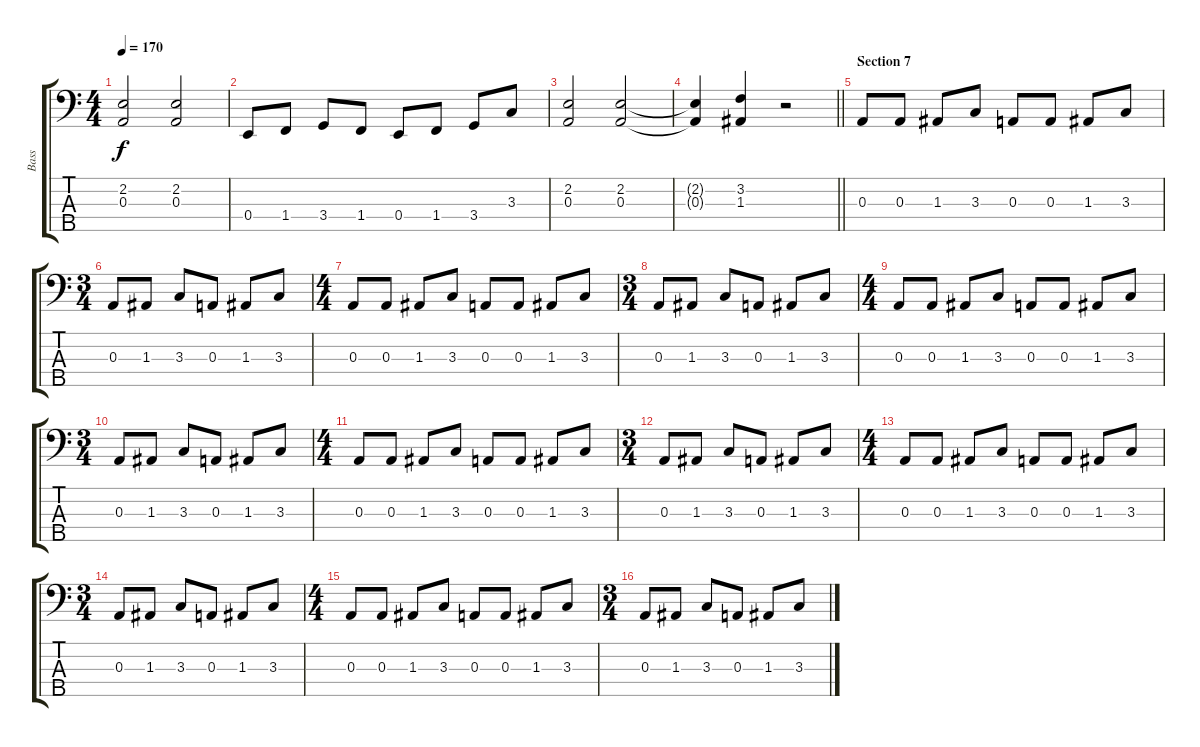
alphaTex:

\track ("Bass" "Bass") {instrument slapbass1}
\staff {score tabs}
\tuning (G2 D2 A1 E1 B0) {hide}
\ts (4 4)
\tempo 170
\clef f4
\ks c
(2.2 0.3).2{dy f} (2.2 0.3).2 |
0.4.8 1.4.8 3.4.8 1.4.8 0.4.8 1.4.8 3.4.8 3.3.8 |
(2.2 0.3).2 (2.2 0.3).2 |
\barLineRight lightlight
(2.2{t} 0.3{t}).4 (3.2 1.3).4 r.2 |
\section ("" "Section 7")
0.3.8 0.3.8 1.3.8 3.3.8 0.3.8 0.3.8 1.3.8 3.3.8 |
\ts (3 4)
0.3.8 1.3.8 3.3.8 0.3.8 1.3.8 3.3.8 |
\ts (4 4)
0.3.8 0.3.8 1.3.8 3.3.8 0.3.8 0.3.8 1.3.8 3.3.8 |
\ts (3 4)
0.3.8 1.3.8 3.3.8 0.3.8 1.3.8 3.3.8 |
\ts (4 4)
0.3.8 0.3.8 1.3.8 3.3.8 0.3.8 0.3.8 1.3.8 3.3.8 |
\ts (3 4)
0.3.8 1.3.8 3.3.8 0.3.8 1.3.8 3.3.8 |
\ts (4 4)
0.3.8 0.3.8 1.3.8 3.3.8 0.3.8 0.3.8 1.3.8 3.3.8 |
\ts (3 4)
0.3.8 1.3.8 3.3.8 0.3.8 1.3.8 3.3.8 |
\ts (4 4)
0.3.8 0.3.8 1.3.8 3.3.8 0.3.8 0.3.8 1.3.8 3.3.8 |
\ts (3 4)
0.3.8 1.3.8 3.3.8 0.3.8 1.3.8 3.3.8 |
\ts (4 4)
0.3.8 0.3.8 1.3.8 3.3.8 0.3.8 0.3.8 1.3.8 3.3.8 |
\ts (3 4)
0.3.8 1.3.8 3.3.8 0.3.8 1.3.8 3.3.8
